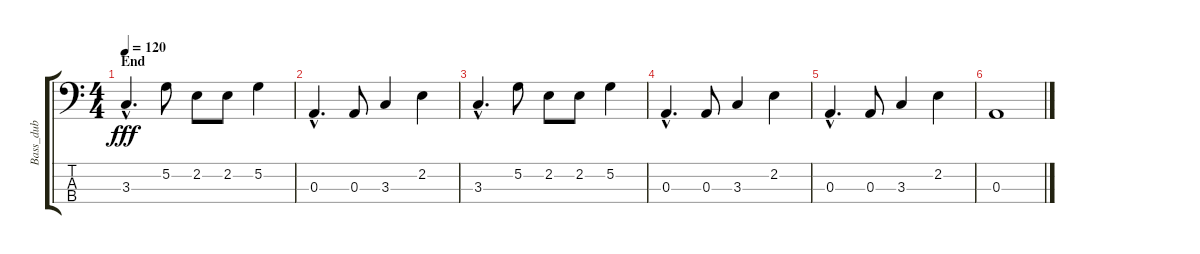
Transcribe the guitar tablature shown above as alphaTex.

\track ("Bass_dub" "Bass_dub") {instrument electricguitarmuted}
\staff {score tabs}
\tuning (G2 D2 A1 E1) {hide}
\ts (4 4)
\section ("" "End")
\tempo 120
\clef f4
\ks c
3.3{hac}.4{d dy fff} 5.2.8 2.2.8 2.2.8 5.2.4 |
0.3{hac}.4{d} 0.3.8 3.3.4 2.2.4 |
3.3{hac}.4{d} 5.2.8 2.2.8 2.2.8 5.2.4 |
0.3{hac}.4{d} 0.3.8 3.3.4 2.2.4 |
0.3{hac}.4{d} 0.3.8 3.3.4 2.2.4 |
0.3.1
